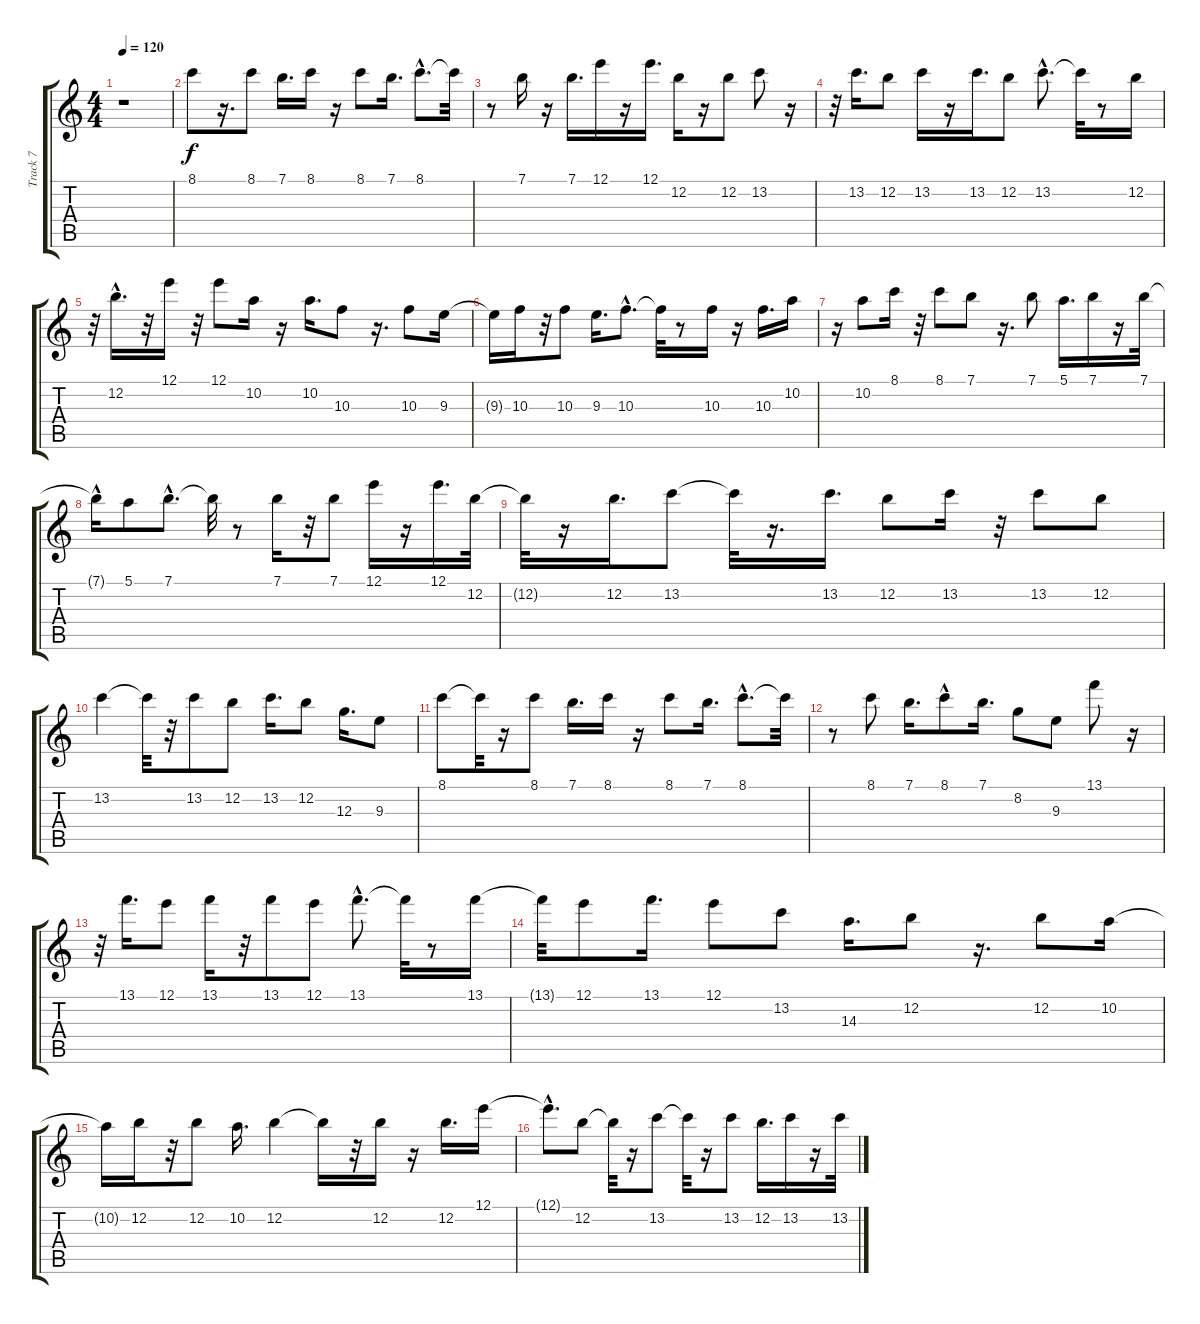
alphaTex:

\track ("Track 7" "Track 7") {instrument fretlessbass}
\staff {score tabs}
\tuning (E4 B3 G3 D3 A2 E2) {hide}
\ts (4 4)
\tempo 120
\clef g2
\ks c
r.1{dy f} |
8.1.8 r.16{d} 8.1.8 7.1.16{d} 8.1.16 r.16 8.1.8 7.1.16{d} 8.1{hac}.8{d} 8.1{t}.32 |
r.8 7.1.16 r.16 7.1.16{d} 12.1.16 r.16 12.1.16{d} 12.2.16 r.16 12.2.8 13.2.8 r.16 |
r.32 13.2.16{d} 12.2.8 13.2.16 r.16 13.2.16{d} 12.2.8 13.2{hac}.8{d} 13.2{t}.32 r.8 12.2.16 |
r.32 12.2{hac}.16{d} r.32 12.1.16 r.32 12.1.8 10.2.16 r.16 10.2.16{d} 10.3.8 r.16{d} 10.3.8 9.3.16 |
9.3{t}.16 10.3.16 r.32 10.3.8 9.3.16{d} 10.3{hac}.8{d} 10.3{t}.32 r.8 10.3.16 r.16 10.3.16{d} 10.2.16 |
r.16 10.2.8 8.1.16 r.32 8.1.8 7.1.8 r.16{d} 7.1.8 5.1.16{d} 7.1.16 r.16 7.1.32 |
7.1{hac t}.16 5.1.8 7.1{hac}.8{d} 7.1{t}.32 r.8 7.1.16 r.32 7.1.8 12.1.16 r.16 12.1.16{d} 12.2.32 |
12.2{t}.32 r.16 12.2.16{d} 13.2.8 13.2{t}.32 r.16{d} 13.2.16{d} 12.2.8 13.2.16 r.32 13.2.8 12.2.8 |
13.2.4 13.2{t}.32 r.32 13.2.8 12.2.8 13.2.16{d} 12.2.8 12.3.16{d} 9.3.8 |
8.1.8 8.1{t}.32 r.16 8.1.8 7.1.16{d} 8.1.16 r.16 8.1.8 7.1.16{d} 8.1{hac}.8{d} 8.1{t}.32 |
r.8 8.1.8 7.1.16{d} 8.1{hac}.8 7.1.16{d} 8.2.8 9.3.8 13.1.8 r.16 |
r.32 13.1.16{d} 12.1.8 13.1.16 r.32 13.1.8 12.1.8 13.1{hac}.8{d} 13.1{t}.32 r.8 13.1.16 |
13.1{t}.32 12.1.8 13.1.16{d} 12.1.8 13.2.8 14.3.16{d} 12.2.8 r.16{d} 12.2.8 10.2.16 |
10.2{t}.16 12.2.16 r.32 12.2.8 10.2.16{d} 12.2.4 12.2{t}.16 r.32 12.2.16 r.16 12.2.16{d} 12.1.16 |
12.1{hac t}.8{d} 12.2.8 12.2{t}.32 r.16 13.2.8 13.2{t}.32 r.16 13.2.8 12.2.16{d} 13.2.16 r.16 13.2.32
